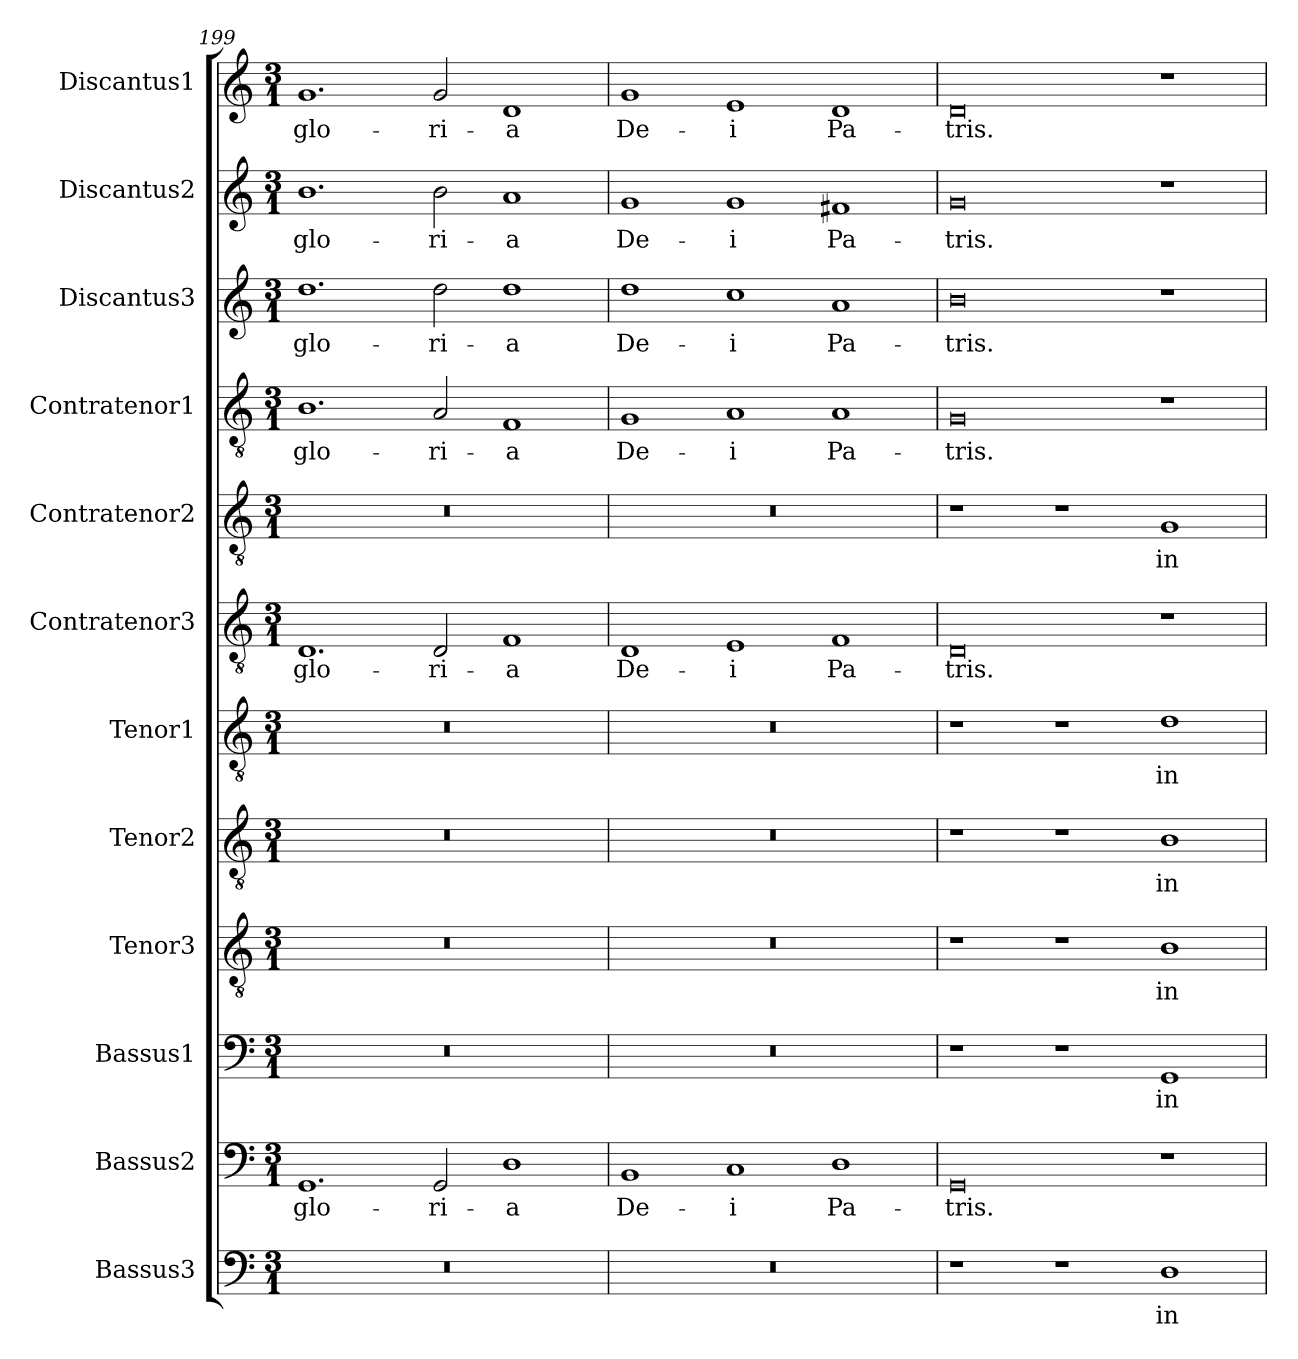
**kern	**text	**kern	**text	**kern	**text	**kern	**text	**kern	**text	**kern	**text	**kern	**text	**kern	**text	**kern	**text	**kern	**text	**kern	**text	**kern	**text
*part12	*part12	*part11	*part11	*part10	*part10	*part9	*part9	*part8	*part8	*part7	*part7	*part6	*part6	*part5	*part5	*part4	*part4	*part3	*part3	*part2	*part2	*part1	*part1
*staff12	*staff12	*staff11	*staff11	*staff10	*staff10	*staff9	*staff9	*staff8	*staff8	*staff7	*staff7	*staff6	*staff6	*staff5	*staff5	*staff4	*staff4	*staff3	*staff3	*staff2	*staff2	*staff1	*staff1
*I"Bassus3	*	*I"Bassus2	*	*I"Bassus1	*	*I"Tenor3	*	*I"Tenor2	*	*I"Tenor1	*	*I"Contratenor3	*	*I"Contratenor2	*	*I"Contratenor1	*	*I"Discantus3	*	*I"Discantus2	*	*I"Discantus1	*
*I'B3	*	*I'B2	*	*I'B1	*	*I'T3	*	*I'T2	*	*I'T1	*	*I'Ct3	*	*I'Ct2	*	*I'Ct1	*	*I'D3	*	*I'D2	*	*I'D1	*
*clefF4	*	*clefF4	*	*clefF4	*	*clefGv2	*	*clefGv2	*	*clefGv2	*	*clefGv2	*	*clefGv2	*	*clefGv2	*	*clefG2	*	*clefG2	*	*clefG2	*
*k[]	*	*k[]	*	*k[]	*	*k[]	*	*k[]	*	*k[]	*	*k[]	*	*k[]	*	*k[]	*	*k[]	*	*k[]	*	*k[]	*
*M3/1	*	*M3/1	*	*M3/1	*	*M3/1	*	*M3/1	*	*M3/1	*	*M3/1	*	*M3/1	*	*M3/1	*	*M3/1	*	*M3/1	*	*M3/1	*
=199	=199	=199	=199	=199	=199	=199	=199	=199	=199	=199	=199	=199	=199	=199	=199	=199	=199	=199	=199	=199	=199	=199	=199
0.r	.	1.GG/	glo-	0.r	.	0.r	.	0.r	.	0.r	.	1.D/	glo-	0.r	.	1.B\	glo-	1.dd\	glo-	1.b\	glo-	1.g/	glo-
.	.	2GG/	-ri-	.	.	.	.	.	.	.	.	2D/	-ri-	.	.	2A/	-ri-	2dd\	-ri-	2b\	-ri-	2g/	-ri-
.	.	1D\	-a	.	.	.	.	.	.	.	.	1F/	-a	.	.	1F/	-a	1dd\	-a	1a/	-a	1d/	-a
=200	=200	=200	=200	=200	=200	=200	=200	=200	=200	=200	=200	=200	=200	=200	=200	=200	=200	=200	=200	=200	=200	=200	=200
0.r	.	1BB/	De-	0.r	.	0.r	.	0.r	.	0.r	.	1D/	De-	0.r	.	1G/	De-	1dd\	De-	1g/	De-	1g/	De-
.	.	1C/	-i	.	.	.	.	.	.	.	.	1E/	-i	.	.	1A/	-i	1cc\	-i	1g/	-i	1e/	-i
.	.	1D\	Pa-	.	.	.	.	.	.	.	.	1F/	Pa-	.	.	1A/	Pa-	1a/	Pa-	1f#X/	Pa-	1d/	Pa-
=201	=201	=201	=201	=201	=201	=201	=201	=201	=201	=201	=201	=201	=201	=201	=201	=201	=201	=201	=201	=201	=201	=201	=201
1r	.	0GG/	-tris.	1r	.	1r	.	1r	.	1r	.	0D/	-tris.	1r	.	0G/	-tris.	0b\	-tris.	0g/	-tris.	0d/	-tris.
1r	.	.	.	1r	.	1r	.	1r	.	1r	.	.	.	1r	.	.	.	.	.	.	.	.	.
1D\	in	1r	.	1GG/	in	1B\	in	1B\	in	1d\	in	1r	.	1G/	in	1r	.	1r	.	1r	.	1r	.
=	=	=	=	=	=	=	=	=	=	=	=	=	=	=	=	=	=	=	=	=	=	=	=
*-	*-	*-	*-	*-	*-	*-	*-	*-	*-	*-	*-	*-	*-	*-	*-	*-	*-	*-	*-	*-	*-	*-	*-
